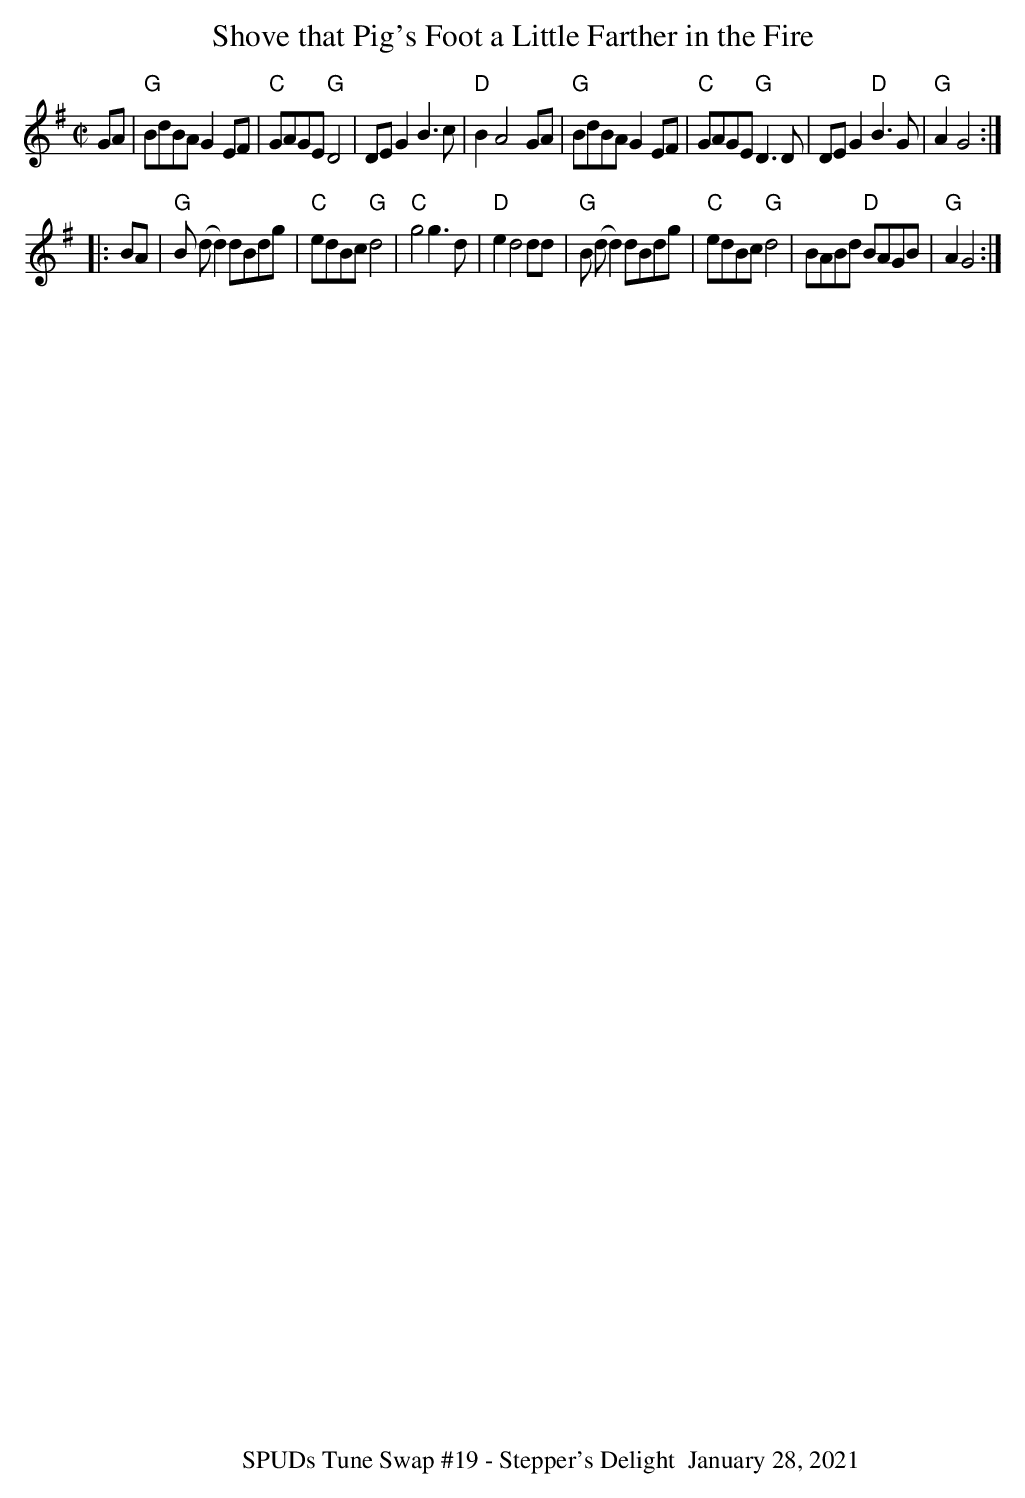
X:1
T:Shove that Pig's Foot a Little Farther in the Fire
M:C|
K:G
GA|"G"BdBA G2 EF|"C"GAGE "G"D4|DE G2 B3c|"D"B2 A4 GA|\
"G"BdBA G2 EF|"C"GAGE "G"D3D|DE G2 "D"B3G|"G"A2  G4:|
|:BA|"G"B (dd2)  dBdg|"C"edBc "G"d4|"C"g4g3d|"D"e2 d4 dd|\
"G"B (dd2)  dBdg|"C"edBc "G"d4|BABd  "D"BAGB|"G"A2 G4:|
